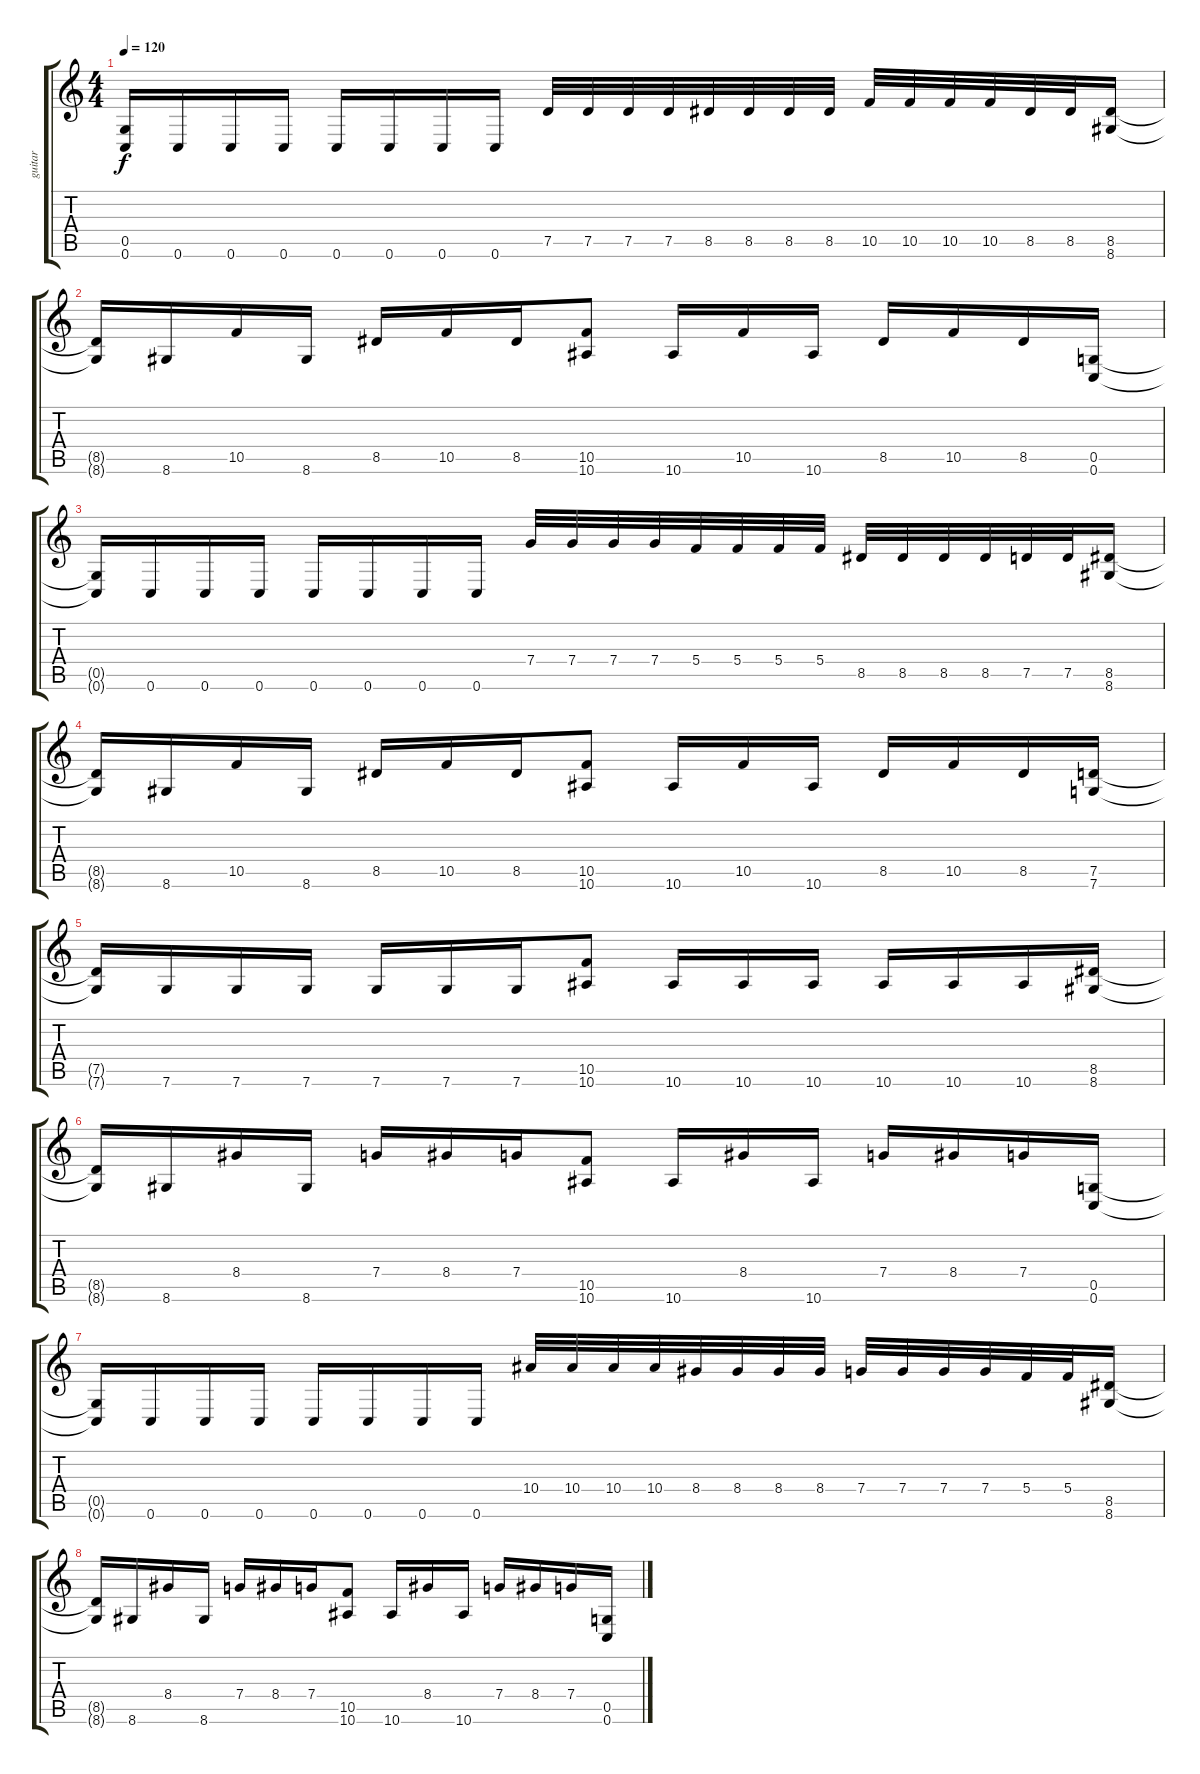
\track ("guitar" "guitar") {instrument distortionguitar}
\staff {score tabs}
\tuning (D4 A3 F3 C3 G2 C2) {hide}
\ts (4 4)
\tempo 120
\clef g2
\ks c
(0.5{t} 0.6{t}).16{dy f} 0.6.16 0.6.16 0.6.16 0.6.16 0.6.16 0.6.16 0.6.16 7.5.32 7.5.32 7.5.32 7.5.32 8.5.32 8.5.32 8.5.32 8.5.32 10.5.32 10.5.32 10.5.32 10.5.32 8.5.32 8.5.32 (8.5 8.6).16 |
(8.5{t} 8.6{t}).16 8.6.16 10.5.16 8.6.16 8.5.16 10.5.16 8.5.16 (10.5 10.6).8 10.6.16 10.5.16 10.6.16 8.5.16 10.5.16 8.5.16 (0.5 0.6).16 |
(0.5{t} 0.6{t}).16 0.6.16 0.6.16 0.6.16 0.6.16 0.6.16 0.6.16 0.6.16 7.4.32 7.4.32 7.4.32 7.4.32 5.4.32 5.4.32 5.4.32 5.4.32 8.5.32 8.5.32 8.5.32 8.5.32 7.5.32 7.5.32 (8.5 8.6).16 |
(8.5{t} 8.6{t}).16 8.6.16 10.5.16 8.6.16 8.5.16 10.5.16 8.5.16 (10.5 10.6).8 10.6.16 10.5.16 10.6.16 8.5.16 10.5.16 8.5.16 (7.5 7.6).16 |
(7.5{t} 7.6{t}).16 7.6.16 7.6.16 7.6.16 7.6.16 7.6.16 7.6.16 (10.5 10.6).8 10.6.16 10.6.16 10.6.16 10.6.16 10.6.16 10.6.16 (8.5 8.6).16 |
(8.5{t} 8.6{t}).16 8.6.16 8.4.16 8.6.16 7.4.16 8.4.16 7.4.16 (10.5 10.6).8 10.6.16 8.4.16 10.6.16 7.4.16 8.4.16 7.4.16 (0.5 0.6).16 |
(0.5{t} 0.6{t}).16 0.6.16 0.6.16 0.6.16 0.6.16 0.6.16 0.6.16 0.6.16 10.4.32 10.4.32 10.4.32 10.4.32 8.4.32 8.4.32 8.4.32 8.4.32 7.4.32 7.4.32 7.4.32 7.4.32 5.4.32 5.4.32 (8.5 8.6).16 |
(8.5{t} 8.6{t}).16 8.6.16 8.4.16 8.6.16 7.4.16 8.4.16 7.4.16 (10.5 10.6).8 10.6.16 8.4.16 10.6.16 7.4.16 8.4.16 7.4.16 (0.5 0.6).16
